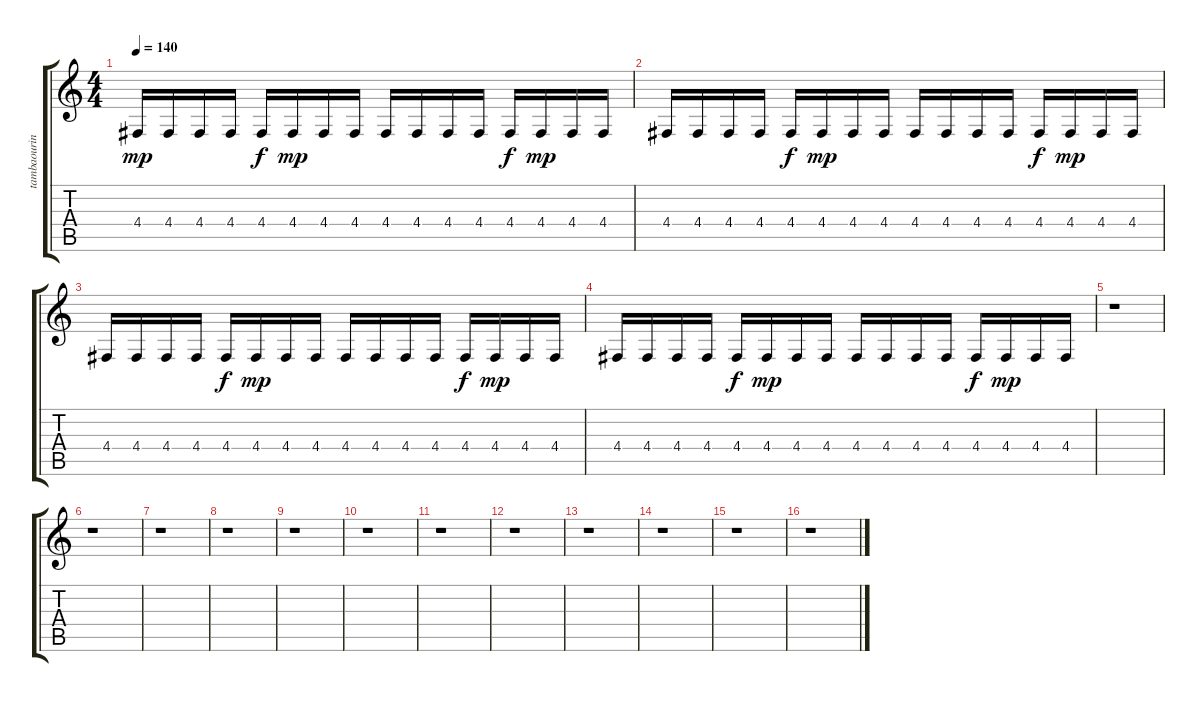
\track ("tambaourine etc" "tambaourin") {instrument acousticgrandpiano}
\staff {score tabs}
\tuning (E4 B3 G3 D3 A2 E2) {hide}
\ts (4 4)
\tempo 140
\clef g2
\ks c
4.4.16{dy mp} 4.4.16 4.4.16 4.4.16 4.4.16{dy f} 4.4.16{dy mp} 4.4.16 4.4.16 4.4.16 4.4.16 4.4.16 4.4.16 4.4.16{dy f} 4.4.16{dy mp} 4.4.16 4.4.16 |
4.4.16 4.4.16 4.4.16 4.4.16 4.4.16{dy f} 4.4.16{dy mp} 4.4.16 4.4.16 4.4.16 4.4.16 4.4.16 4.4.16 4.4.16{dy f} 4.4.16{dy mp} 4.4.16 4.4.16 |
4.4.16 4.4.16 4.4.16 4.4.16 4.4.16{dy f} 4.4.16{dy mp} 4.4.16 4.4.16 4.4.16 4.4.16 4.4.16 4.4.16 4.4.16{dy f} 4.4.16{dy mp} 4.4.16 4.4.16 |
4.4.16 4.4.16 4.4.16 4.4.16 4.4.16{dy f} 4.4.16{dy mp} 4.4.16 4.4.16 4.4.16 4.4.16 4.4.16 4.4.16 4.4.16{dy f} 4.4.16{dy mp} 4.4.16 4.4.16 |
r.1 |
r.1 |
r.1 |
r.1 |
r.1 |
r.1 |
r.1 |
r.1 |
r.1 |
r.1 |
r.1 |
r.1
